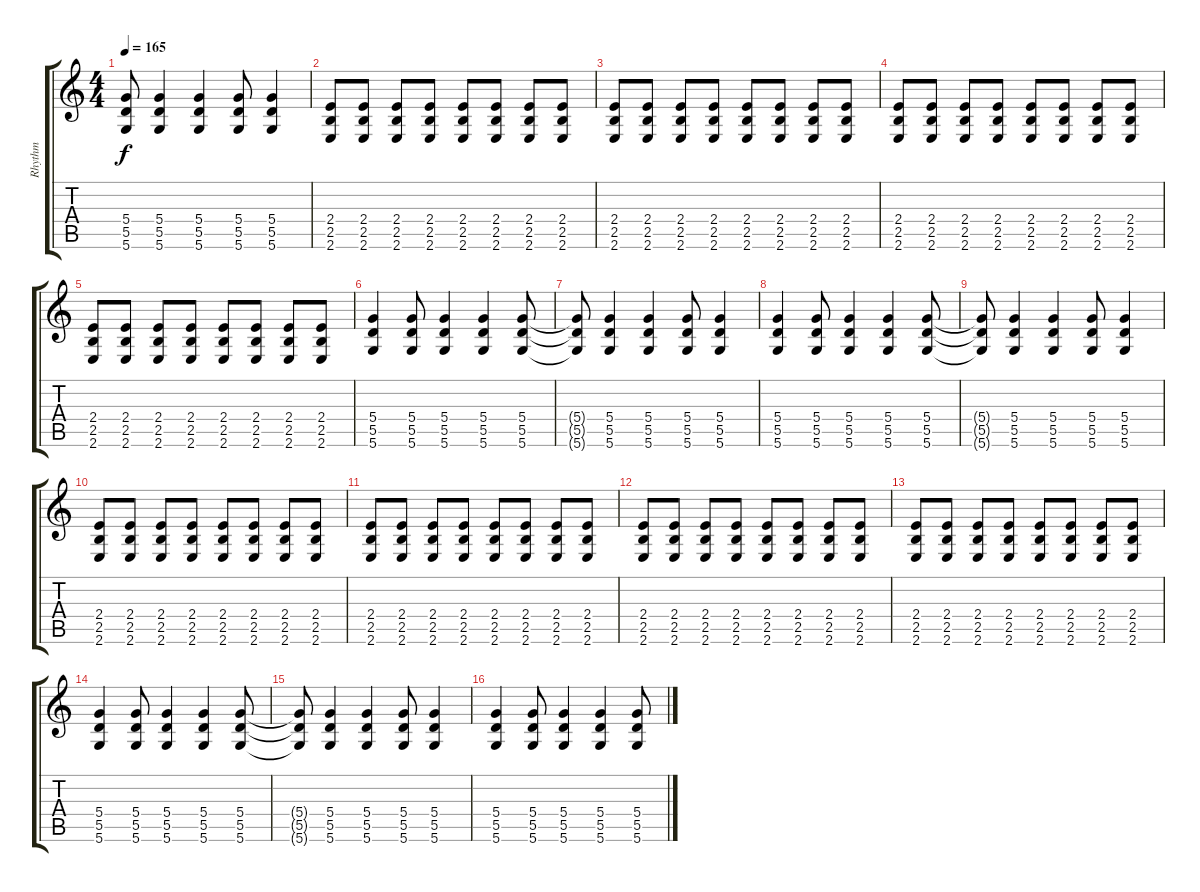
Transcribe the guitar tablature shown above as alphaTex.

\track ("Rhythm" "Rhythm") {instrument distortionguitar}
\staff {score tabs}
\tuning (E4 B3 G3 D3 A2 D2) {hide}
\ts (4 4)
\tempo 165
\clef g2
\ks c
(5.4{t} 5.5{t} 5.6{t}).8{dy f} (5.4 5.5 5.6).4 (5.4 5.5 5.6).4 (5.4 5.5 5.6).8 (5.4 5.5 5.6).4 |
(2.4 2.5 2.6).8 (2.4 2.5 2.6).8 (2.4 2.5 2.6).8 (2.4 2.5 2.6).8 (2.4 2.5 2.6).8 (2.4 2.5 2.6).8 (2.4 2.5 2.6).8 (2.4 2.5 2.6).8 |
(2.4 2.5 2.6).8 (2.4 2.5 2.6).8 (2.4 2.5 2.6).8 (2.4 2.5 2.6).8 (2.4 2.5 2.6).8 (2.4 2.5 2.6).8 (2.4 2.5 2.6).8 (2.4 2.5 2.6).8 |
(2.4 2.5 2.6).8 (2.4 2.5 2.6).8 (2.4 2.5 2.6).8 (2.4 2.5 2.6).8 (2.4 2.5 2.6).8 (2.4 2.5 2.6).8 (2.4 2.5 2.6).8 (2.4 2.5 2.6).8 |
(2.4 2.5 2.6).8 (2.4 2.5 2.6).8 (2.4 2.5 2.6).8 (2.4 2.5 2.6).8 (2.4 2.5 2.6).8 (2.4 2.5 2.6).8 (2.4 2.5 2.6).8 (2.4 2.5 2.6).8 |
(5.4 5.5 5.6).4 (5.4 5.5 5.6).8 (5.4 5.5 5.6).4 (5.4 5.5 5.6).4 (5.4 5.5 5.6).8 |
(5.4{t} 5.5{t} 5.6{t}).8 (5.4 5.5 5.6).4 (5.4 5.5 5.6).4 (5.4 5.5 5.6).8 (5.4 5.5 5.6).4 |
(5.4 5.5 5.6).4 (5.4 5.5 5.6).8 (5.4 5.5 5.6).4 (5.4 5.5 5.6).4 (5.4 5.5 5.6).8 |
(5.4{t} 5.5{t} 5.6{t}).8 (5.4 5.5 5.6).4 (5.4 5.5 5.6).4 (5.4 5.5 5.6).8 (5.4 5.5 5.6).4 |
(2.4 2.5 2.6).8 (2.4 2.5 2.6).8 (2.4 2.5 2.6).8 (2.4 2.5 2.6).8 (2.4 2.5 2.6).8 (2.4 2.5 2.6).8 (2.4 2.5 2.6).8 (2.4 2.5 2.6).8 |
(2.4 2.5 2.6).8 (2.4 2.5 2.6).8 (2.4 2.5 2.6).8 (2.4 2.5 2.6).8 (2.4 2.5 2.6).8 (2.4 2.5 2.6).8 (2.4 2.5 2.6).8 (2.4 2.5 2.6).8 |
(2.4 2.5 2.6).8 (2.4 2.5 2.6).8 (2.4 2.5 2.6).8 (2.4 2.5 2.6).8 (2.4 2.5 2.6).8 (2.4 2.5 2.6).8 (2.4 2.5 2.6).8 (2.4 2.5 2.6).8 |
(2.4 2.5 2.6).8 (2.4 2.5 2.6).8 (2.4 2.5 2.6).8 (2.4 2.5 2.6).8 (2.4 2.5 2.6).8 (2.4 2.5 2.6).8 (2.4 2.5 2.6).8 (2.4 2.5 2.6).8 |
(5.4 5.5 5.6).4 (5.4 5.5 5.6).8 (5.4 5.5 5.6).4 (5.4 5.5 5.6).4 (5.4 5.5 5.6).8 |
(5.4{t} 5.5{t} 5.6{t}).8 (5.4 5.5 5.6).4 (5.4 5.5 5.6).4 (5.4 5.5 5.6).8 (5.4 5.5 5.6).4 |
(5.4 5.5 5.6).4 (5.4 5.5 5.6).8 (5.4 5.5 5.6).4 (5.4 5.5 5.6).4 (5.4 5.5 5.6).8
